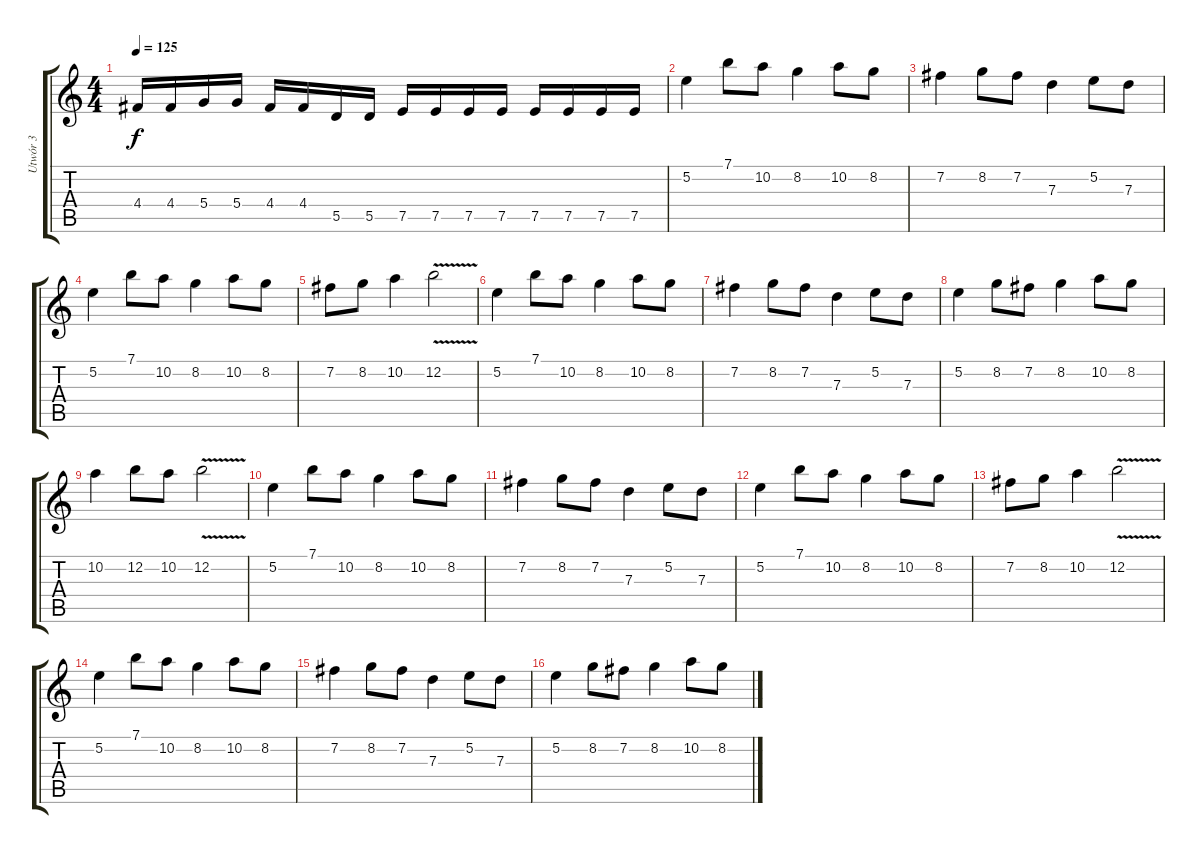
\track ("Utwór 3" "Utwór 3") {instrument distortionguitar}
\staff {score tabs}
\tuning (E4 B3 G3 D3 A2 E2) {hide}
\ts (4 4)
\tempo 125
\clef g2
\ks c
4.4.16{dy f} 4.4.16 5.4.16 5.4.16 4.4.16 4.4.16 5.5.16 5.5.16 7.5.16 7.5.16 7.5.16 7.5.16 7.5.16 7.5.16 7.5.16 7.5.16 |
5.2.4 7.1.8 10.2.8 8.2.4 10.2.8 8.2.8 |
7.2.4 8.2.8 7.2.8 7.3.4 5.2.8 7.3.8 |
5.2.4 7.1.8 10.2.8 8.2.4 10.2.8 8.2.8 |
7.2.8 8.2.8 10.2.4 12.2{v}.2 |
5.2.4 7.1.8 10.2.8 8.2.4 10.2.8 8.2.8 |
7.2.4 8.2.8 7.2.8 7.3.4 5.2.8 7.3.8 |
5.2.4 8.2.8 7.2.8 8.2.4 10.2.8 8.2.8 |
10.2.4 12.2.8 10.2.8 12.2{v}.2 |
5.2.4 7.1.8 10.2.8 8.2.4 10.2.8 8.2.8 |
7.2.4 8.2.8 7.2.8 7.3.4 5.2.8 7.3.8 |
5.2.4 7.1.8 10.2.8 8.2.4 10.2.8 8.2.8 |
7.2.8 8.2.8 10.2.4 12.2{v}.2 |
5.2.4 7.1.8 10.2.8 8.2.4 10.2.8 8.2.8 |
7.2.4 8.2.8 7.2.8 7.3.4 5.2.8 7.3.8 |
5.2.4 8.2.8 7.2.8 8.2.4 10.2.8 8.2.8
